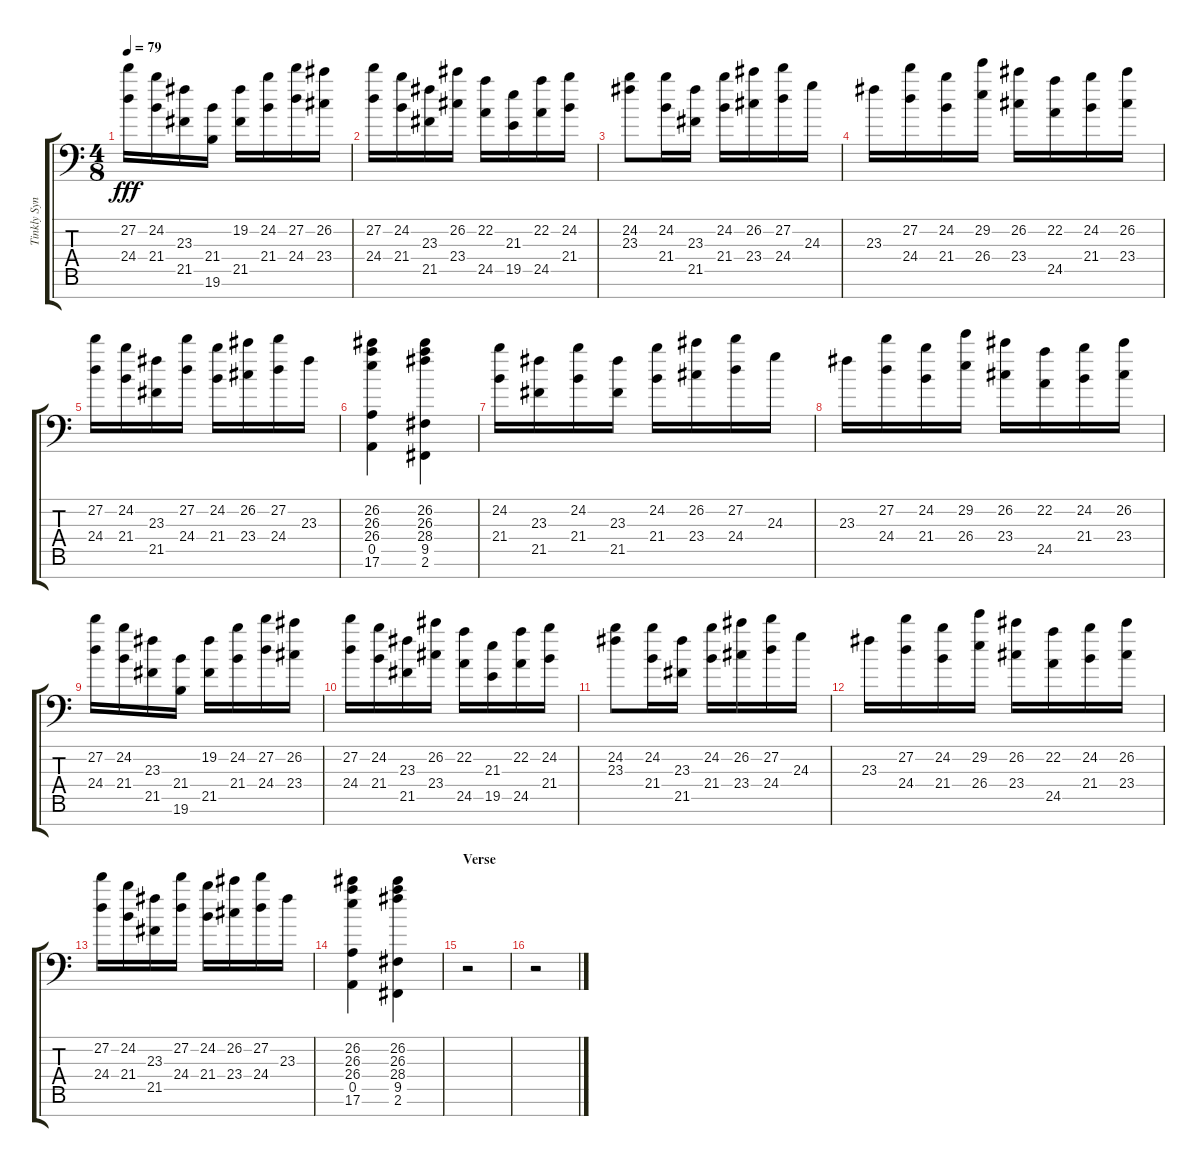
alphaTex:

\track ("Tinkly Synth Pad" "Tinkly Syn") {instrument pad1newage}
\staff {score tabs}
\tuning (B7 B3 G3 D3 A2 E2 C-1) {hide}
\ts (4 8)
\tempo 79
\clef f4
\ks c
(27.2 24.4).16{dy fff} (24.2 21.4).16 (23.3 21.5).16 (21.4 19.6).16 (19.2 21.5).16 (24.2 21.4).16 (27.2 24.4).16 (26.2 23.4).16 |
(27.2 24.4).16 (24.2 21.4).16 (23.3 21.5).16 (26.2 23.4).16 (22.2 24.5).16 (21.3 19.5).16 (22.2 24.5).16 (24.2 21.4).16 |
(24.2 23.3).8 (24.2 21.4).16 (23.3 21.5).16 (24.2 21.4).16 (26.2 23.4).16 (27.2 24.4).16 24.3.16 |
23.3.16 (27.2 24.4).16 (24.2 21.4).16 (29.2 26.4).16 (26.2 23.4).16 (22.2 24.5).16 (24.2 21.4).16 (26.2 23.4).16 |
(27.2 24.4).16 (24.2 21.4).16 (23.3 21.5).16 (27.2 24.4).16 (24.2 21.4).16 (26.2 23.4).16 (27.2 24.4).16 23.3.16 |
(26.2 26.3 26.4 0.5 17.6).4 (26.2 26.3 28.4 9.5 2.6).4 |
(24.2 21.4).16 (23.3 21.5).16 (24.2 21.4).16 (23.3 21.5).16 (24.2 21.4).16 (26.2 23.4).16 (27.2 24.4).16 24.3.16 |
23.3.16 (27.2 24.4).16 (24.2 21.4).16 (29.2 26.4).16 (26.2 23.4).16 (22.2 24.5).16 (24.2 21.4).16 (26.2 23.4).16 |
(27.2 24.4).16 (24.2 21.4).16 (23.3 21.5).16 (21.4 19.6).16 (19.2 21.5).16 (24.2 21.4).16 (27.2 24.4).16 (26.2 23.4).16 |
(27.2 24.4).16 (24.2 21.4).16 (23.3 21.5).16 (26.2 23.4).16 (22.2 24.5).16 (21.3 19.5).16 (22.2 24.5).16 (24.2 21.4).16 |
(24.2 23.3).8 (24.2 21.4).16 (23.3 21.5).16 (24.2 21.4).16 (26.2 23.4).16 (27.2 24.4).16 24.3.16 |
23.3.16 (27.2 24.4).16 (24.2 21.4).16 (29.2 26.4).16 (26.2 23.4).16 (22.2 24.5).16 (24.2 21.4).16 (26.2 23.4).16 |
(27.2 24.4).16 (24.2 21.4).16 (23.3 21.5).16 (27.2 24.4).16 (24.2 21.4).16 (26.2 23.4).16 (27.2 24.4).16 23.3.16 |
(26.2 26.3 26.4 0.5 17.6).4 (26.2 26.3 28.4 9.5 2.6).4 |
\section ("" "Verse")
r.2 |
r.2
